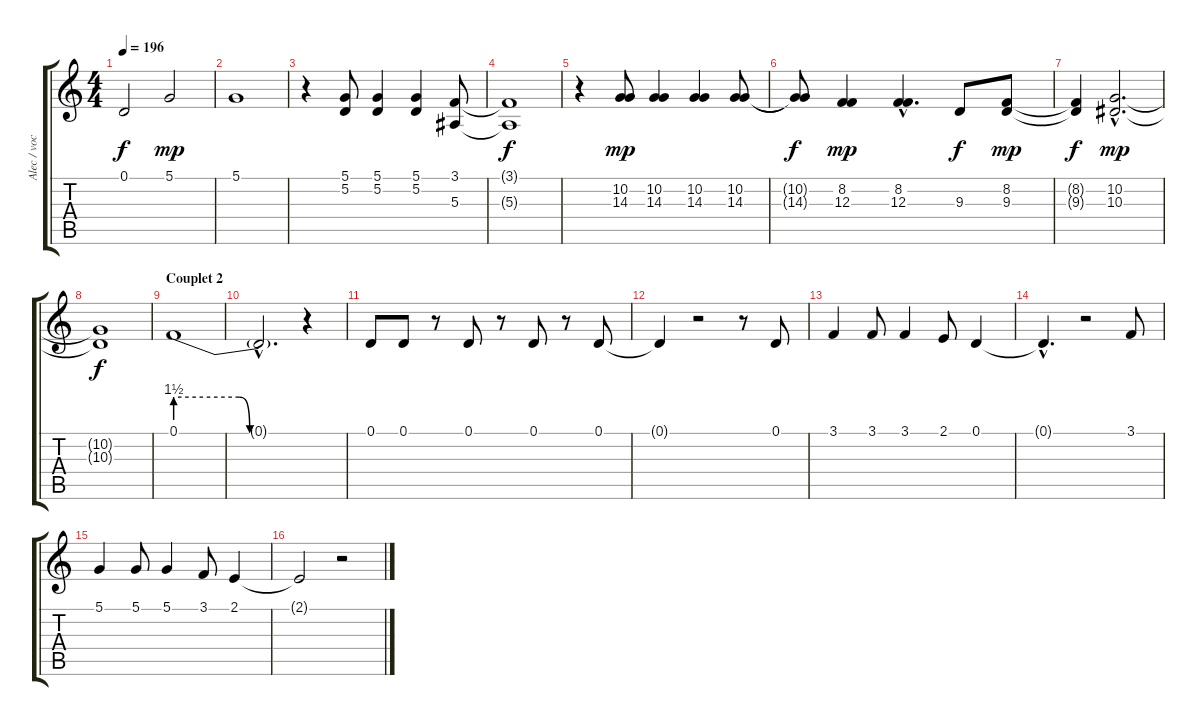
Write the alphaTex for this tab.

\track ("Alec / vocals" "Alec / voc") {instrument lead1square}
\staff {score tabs}
\tuning (D4 A3 F3 C3 G2 D2) {hide}
\ts (4 4)
\tempo 196
\clef g2
\ks c
0.1.2{dy f} 5.1.2{dy mp} |
5.1.1 |
r.4 (5.1 5.2).8 (5.1 5.2).4 (5.1 5.2).4 (3.1 5.3).8 |
(3.1{t} 5.3{t}).1{dy f} |
r.4 (10.2 14.3).8{dy mp} (10.2 14.3).4 (10.2 14.3).4 (10.2 14.3).8 |
(10.2{t} 14.3{t}).8{dy f} (8.2 12.3).4{dy mp} (8.2{hac} 12.3{hac}).4{d} 9.3.8{dy f} (8.2 9.3).8{dy mp} |
(8.2{t} 9.3{t}).4{dy f} (10.2{hac} 10.3{hac}).2{d dy mp} |
(10.2{t} 10.3{t}).1{dy f} |
\section ("" "Couplet 2")
0.1{be (custom 0 6 30 6 35 0 60 0)}.1 |
0.1{hac t}.2{d} r.4 |
0.1.8 0.1.8 r.8 0.1.8 r.8 0.1.8 r.8 0.1.8 |
0.1{t}.4 r.2 r.8 0.1.8 |
3.1.4 3.1.8 3.1.4 2.1.8 0.1.4 |
0.1{hac t}.4{d} r.2 3.1.8 |
5.1.4 5.1.8 5.1.4 3.1.8 2.1.4 |
2.1{t}.2 r.2
